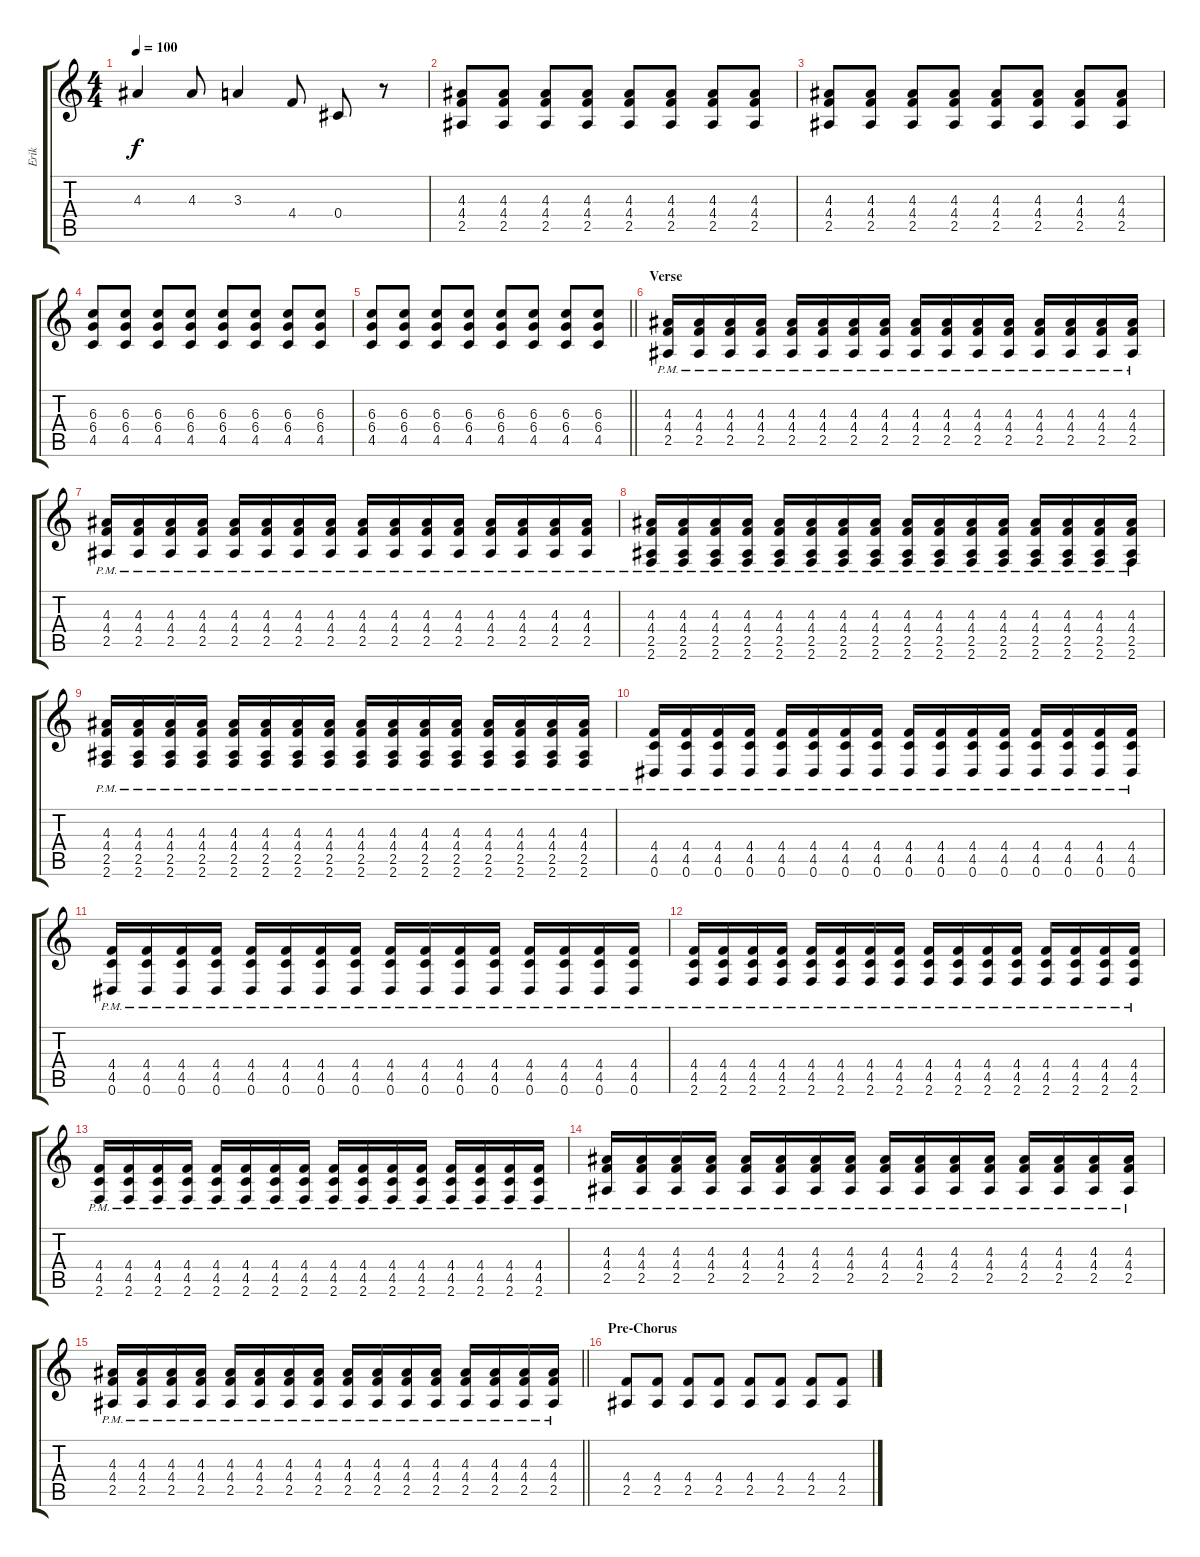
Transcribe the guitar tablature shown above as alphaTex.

\track ("Erik" "Erik") {instrument distortionguitar}
\staff {score tabs}
\tuning (Eb4 Bb3 Gb3 Db3 Ab2 Eb2) {hide}
\ts (4 4)
\tempo 100
\clef g2
\ks c
4.3.4{dy f} 4.3.8 3.3.4 4.4.8 0.4.8 r.8 |
(4.3 4.4 2.5).8{instrument distortionguitar} (4.3 4.4 2.5).8 (4.3 4.4 2.5).8 (4.3 4.4 2.5).8 (4.3 4.4 2.5).8 (4.3 4.4 2.5).8 (4.3 4.4 2.5).8 (4.3 4.4 2.5).8 |
(4.3 4.4 2.5).8 (4.3 4.4 2.5).8 (4.3 4.4 2.5).8 (4.3 4.4 2.5).8 (4.3 4.4 2.5).8 (4.3 4.4 2.5).8 (4.3 4.4 2.5).8 (4.3 4.4 2.5).8 |
(6.3 6.4 4.5).8 (6.3 6.4 4.5).8 (6.3 6.4 4.5).8 (6.3 6.4 4.5).8 (6.3 6.4 4.5).8 (6.3 6.4 4.5).8 (6.3 6.4 4.5).8 (6.3 6.4 4.5).8 |
\barLineRight lightlight
(6.3 6.4 4.5).8 (6.3 6.4 4.5).8 (6.3 6.4 4.5).8 (6.3 6.4 4.5).8 (6.3 6.4 4.5).8 (6.3 6.4 4.5).8 (6.3 6.4 4.5).8 (6.3 6.4 4.5).8 |
\section ("" "Verse")
(4.3{pm} 4.4{pm} 2.5{pm}).16 (4.3{pm} 4.4{pm} 2.5{pm}).16 (4.3{pm} 4.4{pm} 2.5{pm}).16 (4.3{pm} 4.4{pm} 2.5{pm}).16 (4.3{pm} 4.4{pm} 2.5{pm}).16 (4.3{pm} 4.4{pm} 2.5{pm}).16 (4.3{pm} 4.4{pm} 2.5{pm}).16 (4.3{pm} 4.4{pm} 2.5{pm}).16 (4.3{pm} 4.4{pm} 2.5{pm}).16 (4.3{pm} 4.4{pm} 2.5{pm}).16 (4.3{pm} 4.4{pm} 2.5{pm}).16 (4.3{pm} 4.4{pm} 2.5{pm}).16 (4.3{pm} 4.4{pm} 2.5{pm}).16 (4.3{pm} 4.4{pm} 2.5{pm}).16 (4.3{pm} 4.4{pm} 2.5{pm}).16 (4.3{pm} 4.4{pm} 2.5{pm}).16 |
(4.3{pm} 4.4{pm} 2.5{pm}).16 (4.3{pm} 4.4{pm} 2.5{pm}).16 (4.3{pm} 4.4{pm} 2.5{pm}).16 (4.3{pm} 4.4{pm} 2.5{pm}).16 (4.3{pm} 4.4{pm} 2.5{pm}).16 (4.3{pm} 4.4{pm} 2.5{pm}).16 (4.3{pm} 4.4{pm} 2.5{pm}).16 (4.3{pm} 4.4{pm} 2.5{pm}).16 (4.3{pm} 4.4{pm} 2.5{pm}).16 (4.3{pm} 4.4{pm} 2.5{pm}).16 (4.3{pm} 4.4{pm} 2.5{pm}).16 (4.3{pm} 4.4{pm} 2.5{pm}).16 (4.3{pm} 4.4{pm} 2.5{pm}).16 (4.3{pm} 4.4{pm} 2.5{pm}).16 (4.3{pm} 4.4{pm} 2.5{pm}).16 (4.3{pm} 4.4{pm} 2.5{pm}).16 |
(4.3{pm} 4.4{pm} 2.5{pm} 2.6{pm}).16 (4.3{pm} 4.4{pm} 2.5{pm} 2.6{pm}).16 (4.3{pm} 4.4{pm} 2.5{pm} 2.6{pm}).16 (4.3{pm} 4.4{pm} 2.5{pm} 2.6{pm}).16 (4.3{pm} 4.4{pm} 2.5{pm} 2.6{pm}).16 (4.3{pm} 4.4{pm} 2.5{pm} 2.6{pm}).16 (4.3{pm} 4.4{pm} 2.5{pm} 2.6{pm}).16 (4.3{pm} 4.4{pm} 2.5{pm} 2.6{pm}).16 (4.3{pm} 4.4{pm} 2.5{pm} 2.6{pm}).16 (4.3{pm} 4.4{pm} 2.5{pm} 2.6{pm}).16 (4.3{pm} 4.4{pm} 2.5{pm} 2.6{pm}).16 (4.3{pm} 4.4{pm} 2.5{pm} 2.6{pm}).16 (4.3{pm} 4.4{pm} 2.5{pm} 2.6{pm}).16 (4.3{pm} 4.4{pm} 2.5{pm} 2.6{pm}).16 (4.3{pm} 4.4{pm} 2.5{pm} 2.6{pm}).16 (4.3{pm} 4.4{pm} 2.5{pm} 2.6{pm}).16 |
(4.3{pm} 4.4{pm} 2.5{pm} 2.6{pm}).16 (4.3{pm} 4.4{pm} 2.5{pm} 2.6{pm}).16 (4.3{pm} 4.4{pm} 2.5{pm} 2.6{pm}).16 (4.3{pm} 4.4{pm} 2.5{pm} 2.6{pm}).16 (4.3{pm} 4.4{pm} 2.5{pm} 2.6{pm}).16 (4.3{pm} 4.4{pm} 2.5{pm} 2.6{pm}).16 (4.3{pm} 4.4{pm} 2.5{pm} 2.6{pm}).16 (4.3{pm} 4.4{pm} 2.5{pm} 2.6{pm}).16 (4.3{pm} 4.4{pm} 2.5{pm} 2.6{pm}).16 (4.3{pm} 4.4{pm} 2.5{pm} 2.6{pm}).16 (4.3{pm} 4.4{pm} 2.5{pm} 2.6{pm}).16 (4.3{pm} 4.4{pm} 2.5{pm} 2.6{pm}).16 (4.3{pm} 4.4{pm} 2.5{pm} 2.6{pm}).16 (4.3{pm} 4.4{pm} 2.5{pm} 2.6{pm}).16 (4.3{pm} 4.4{pm} 2.5{pm} 2.6{pm}).16 (4.3{pm} 4.4{pm} 2.5{pm} 2.6{pm}).16 |
(4.4{pm} 4.5{pm} 0.6{pm}).16 (4.4{pm} 4.5{pm} 0.6{pm}).16 (4.4{pm} 4.5{pm} 0.6{pm}).16 (4.4{pm} 4.5{pm} 0.6{pm}).16 (4.4{pm} 4.5{pm} 0.6{pm}).16 (4.4{pm} 4.5{pm} 0.6{pm}).16 (4.4{pm} 4.5{pm} 0.6{pm}).16 (4.4{pm} 4.5{pm} 0.6{pm}).16 (4.4{pm} 4.5{pm} 0.6{pm}).16 (4.4{pm} 4.5{pm} 0.6{pm}).16 (4.4{pm} 4.5{pm} 0.6{pm}).16 (4.4{pm} 4.5{pm} 0.6{pm}).16 (4.4{pm} 4.5{pm} 0.6{pm}).16 (4.4{pm} 4.5{pm} 0.6{pm}).16 (4.4{pm} 4.5{pm} 0.6{pm}).16 (4.4{pm} 4.5{pm} 0.6{pm}).16 |
(4.4{pm} 4.5{pm} 0.6{pm}).16 (4.4{pm} 4.5{pm} 0.6{pm}).16 (4.4{pm} 4.5{pm} 0.6{pm}).16 (4.4{pm} 4.5{pm} 0.6{pm}).16 (4.4{pm} 4.5{pm} 0.6{pm}).16 (4.4{pm} 4.5{pm} 0.6{pm}).16 (4.4{pm} 4.5{pm} 0.6{pm}).16 (4.4{pm} 4.5{pm} 0.6{pm}).16 (4.4{pm} 4.5{pm} 0.6{pm}).16 (4.4{pm} 4.5{pm} 0.6{pm}).16 (4.4{pm} 4.5{pm} 0.6{pm}).16 (4.4{pm} 4.5{pm} 0.6{pm}).16 (4.4{pm} 4.5{pm} 0.6{pm}).16 (4.4{pm} 4.5{pm} 0.6{pm}).16 (4.4{pm} 4.5{pm} 0.6{pm}).16 (4.4{pm} 4.5{pm} 0.6{pm}).16 |
(4.4{pm} 4.5{pm} 2.6{pm}).16 (4.4{pm} 4.5{pm} 2.6{pm}).16 (4.4{pm} 4.5{pm} 2.6{pm}).16 (4.4{pm} 4.5{pm} 2.6{pm}).16 (4.4{pm} 4.5{pm} 2.6{pm}).16 (4.4{pm} 4.5{pm} 2.6{pm}).16 (4.4{pm} 4.5{pm} 2.6{pm}).16 (4.4{pm} 4.5{pm} 2.6{pm}).16 (4.4{pm} 4.5{pm} 2.6{pm}).16 (4.4{pm} 4.5{pm} 2.6{pm}).16 (4.4{pm} 4.5{pm} 2.6{pm}).16 (4.4{pm} 4.5{pm} 2.6{pm}).16 (4.4{pm} 4.5{pm} 2.6{pm}).16 (4.4{pm} 4.5{pm} 2.6{pm}).16 (4.4{pm} 4.5{pm} 2.6{pm}).16 (4.4{pm} 4.5{pm} 2.6{pm}).16 |
(4.4{pm} 4.5{pm} 2.6{pm}).16 (4.4{pm} 4.5{pm} 2.6{pm}).16 (4.4{pm} 4.5{pm} 2.6{pm}).16 (4.4{pm} 4.5{pm} 2.6{pm}).16 (4.4{pm} 4.5{pm} 2.6{pm}).16 (4.4{pm} 4.5{pm} 2.6{pm}).16 (4.4{pm} 4.5{pm} 2.6{pm}).16 (4.4{pm} 4.5{pm} 2.6{pm}).16 (4.4{pm} 4.5{pm} 2.6{pm}).16 (4.4{pm} 4.5{pm} 2.6{pm}).16 (4.4{pm} 4.5{pm} 2.6{pm}).16 (4.4{pm} 4.5{pm} 2.6{pm}).16 (4.4{pm} 4.5{pm} 2.6{pm}).16 (4.4{pm} 4.5{pm} 2.6{pm}).16 (4.4{pm} 4.5{pm} 2.6{pm}).16 (4.4{pm} 4.5{pm} 2.6{pm}).16 |
(4.3{pm} 4.4{pm} 2.5{pm}).16 (4.3{pm} 4.4{pm} 2.5{pm}).16 (4.3{pm} 4.4{pm} 2.5{pm}).16 (4.3{pm} 4.4{pm} 2.5{pm}).16 (4.3{pm} 4.4{pm} 2.5{pm}).16 (4.3{pm} 4.4{pm} 2.5{pm}).16 (4.3{pm} 4.4{pm} 2.5{pm}).16 (4.3{pm} 4.4{pm} 2.5{pm}).16 (4.3{pm} 4.4{pm} 2.5{pm}).16 (4.3{pm} 4.4{pm} 2.5{pm}).16 (4.3{pm} 4.4{pm} 2.5{pm}).16 (4.3{pm} 4.4{pm} 2.5{pm}).16 (4.3{pm} 4.4{pm} 2.5{pm}).16 (4.3{pm} 4.4{pm} 2.5{pm}).16 (4.3{pm} 4.4{pm} 2.5{pm}).16 (4.3{pm} 4.4{pm} 2.5{pm}).16 |
\barLineRight lightlight
(4.3{pm} 4.4{pm} 2.5{pm}).16 (4.3{pm} 4.4{pm} 2.5{pm}).16 (4.3{pm} 4.4{pm} 2.5{pm}).16 (4.3{pm} 4.4{pm} 2.5{pm}).16 (4.3{pm} 4.4{pm} 2.5{pm}).16 (4.3{pm} 4.4{pm} 2.5{pm}).16 (4.3{pm} 4.4{pm} 2.5{pm}).16 (4.3{pm} 4.4{pm} 2.5{pm}).16 (4.3{pm} 4.4{pm} 2.5{pm}).16 (4.3{pm} 4.4{pm} 2.5{pm}).16 (4.3{pm} 4.4{pm} 2.5{pm}).16 (4.3{pm} 4.4{pm} 2.5{pm}).16 (4.3{pm} 4.4{pm} 2.5{pm}).16 (4.3{pm} 4.4{pm} 2.5{pm}).16 (4.3{pm} 4.4{pm} 2.5{pm}).16 (4.3{pm} 4.4{pm} 2.5{pm}).16 |
\section ("" "Pre-Chorus")
(4.4 2.5).8 (4.4 2.5).8 (4.4 2.5).8 (4.4 2.5).8 (4.4 2.5).8 (4.4 2.5).8 (4.4 2.5).8 (4.4 2.5).8
